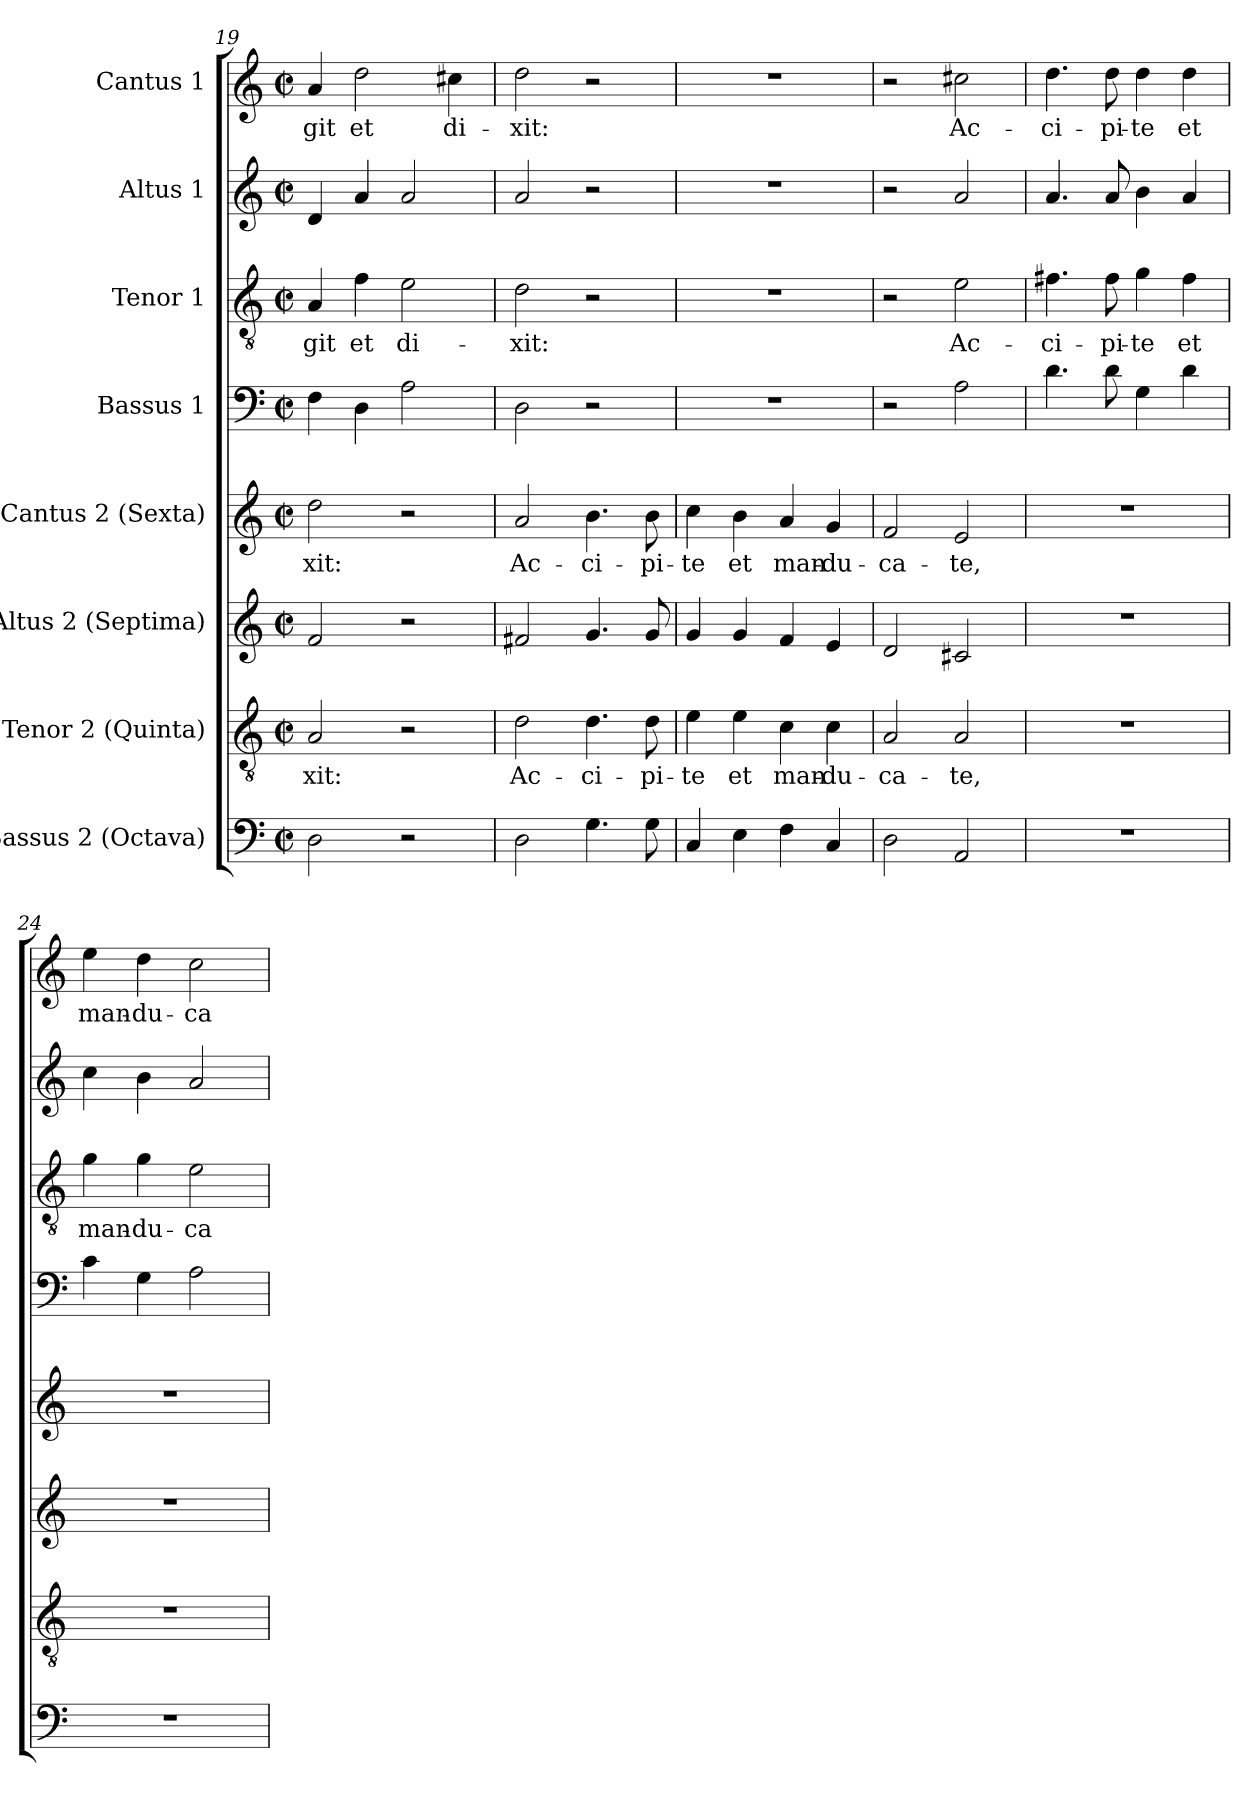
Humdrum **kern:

**kern	**kern	**text	**kern	**kern	**text	**kern	**kern	**text	**kern	**kern	**text
*part8	*part7	*part7	*part6	*part5	*part5	*part4	*part3	*part3	*part2	*part1	*part1
*staff8	*staff7	*staff7	*staff6	*staff5	*staff5	*staff4	*staff3	*staff3	*staff2	*staff1	*staff1
*I"Bassus 2 (Octava)	*I"Tenor 2 (Quinta)	*	*I"Altus 2 (Septima)	*I"Cantus 2 (Sexta)	*	*I"Bassus 1	*I"Tenor 1	*	*I"Altus 1	*I"Cantus 1	*
*clefF4	*clefGv2	*	*clefG2	*clefG2	*	*clefF4	*clefGv2	*	*clefG2	*clefG2	*
*k[]	*k[]	*	*k[]	*k[]	*	*k[]	*k[]	*	*k[]	*k[]	*
*M2/2	*M2/2	*	*M2/2	*M2/2	*	*M2/2	*M2/2	*	*M2/2	*M2/2	*
*met(c|)	*met(c|)	*	*met(c|)	*met(c|)	*	*met(c|)	*met(c|)	*	*met(c|)	*met(c|)	*
=19	=19	=19	=19	=19	=19	=19	=19	=19	=19	=19	=19
!	!	!LO:LY:b	!	!	!LO:LY:b	!	!	!LO:LY:b	!	!	!LO:LY:b
2D\	2A/	-xit:	2f/	2dd\	-xit:	4F\	4A/	-git	4d/	4a/	-git
!	!	!	!	!	!	!	!	!LO:LY:b	!	!	!LO:LY:b
.	.	.	.	.	.	4D\	4f\	et	4a/	2dd\	et
!	!	!	!	!	!	!	!	!LO:LY:b	!	!	!
2r	2r	.	2r	2r	.	2A\	2e\	di-	2a/	.	.
!	!	!	!	!	!	!	!	!	!	!	!LO:LY:b
.	.	.	.	.	.	.	.	.	.	4cc#X\	di-
=20	=20	=20	=20	=20	=20	=20	=20	=20	=20	=20	=20
!	!	!LO:LY:b	!	!	!LO:LY:b	!	!	!LO:LY:b	!	!	!LO:LY:b
2D\	2d\	Ac-	2f#X/	2a/	Ac-	2D\	2d\	-xit:	2a/	2dd\	-xit:
!	!	!LO:LY:b	!	!	!LO:LY:b	!	!	!	!	!	!
4.G\	4.d\	-ci-	4.g/	4.b\	-ci-	2r	2r	.	2r	2r	.
!	!	!LO:LY:b	!	!	!LO:LY:b	!	!	!	!	!	!
8G\	8d\	-pi-	8g/	8b\	-pi-	.	.	.	.	.	.
=21	=21	=21	=21	=21	=21	=21	=21	=21	=21	=21	=21
!	!	!LO:LY:b	!	!	!LO:LY:b	!	!	!	!	!	!
4C/	4e\	-te	4g/	4cc\	-te	1r	1r	.	1r	1r	.
!	!	!LO:LY:b	!	!	!LO:LY:b	!	!	!	!	!	!
4E\	4e\	et	4g/	4b\	et	.	.	.	.	.	.
!	!	!LO:LY:b	!	!	!LO:LY:b	!	!	!	!	!	!
4F\	4c\	man-	4f/	4a/	man-	.	.	.	.	.	.
!	!	!LO:LY:b	!	!	!LO:LY:b	!	!	!	!	!	!
4C/	4c\	-du-	4e/	4g/	-du-	.	.	.	.	.	.
!!LO:LB:g=z
=22	=22	=22	=22	=22	=22	=22	=22	=22	=22	=22	=22
!	!	!LO:LY:b	!	!	!LO:LY:b	!	!	!	!	!	!
2D\	2A/	-ca-	2d/	2f/	-ca-	2r	2r	.	2r	2r	.
!	!	!LO:LY:b	!	!	!LO:LY:b	!	!	!LO:LY:b	!	!	!LO:LY:b
2AA/	2A/	-te,	2c#X/	2e/	-te,	2A\	2e\	Ac-	2a/	2cc#X\	Ac-
=23	=23	=23	=23	=23	=23	=23	=23	=23	=23	=23	=23
!	!	!	!	!	!	!	!	!LO:LY:b	!	!	!LO:LY:b
1r	1r	.	1r	1r	.	4.d\	4.f#X\	-ci-	4.a/	4.dd\	-ci-
!	!	!	!	!	!	!	!	!LO:LY:b	!	!	!LO:LY:b
.	.	.	.	.	.	8d\	8f#\	-pi-	8a/	8dd\	-pi-
!	!	!	!	!	!	!	!	!LO:LY:b	!	!	!LO:LY:b
.	.	.	.	.	.	4G\	4g\	-te	4b\	4dd\	-te
!	!	!	!	!	!	!	!	!LO:LY:b	!	!	!LO:LY:b
.	.	.	.	.	.	4d\	4f#\	et	4a/	4dd\	et
=24	=24	=24	=24	=24	=24	=24	=24	=24	=24	=24	=24
!	!	!	!	!	!	!	!	!LO:LY:b	!	!	!LO:LY:b
1r	1r	.	1r	1r	.	4c\	4g\	man-	4cc\	4ee\	man-
!	!	!	!	!	!	!	!	!LO:LY:b	!	!	!LO:LY:b
.	.	.	.	.	.	4G\	4g\	-du-	4b\	4dd\	-du-
!	!	!	!	!	!	!	!	!LO:LY:b	!	!	!LO:LY:b
.	.	.	.	.	.	2A\	2e\	-ca-	2a/	2cc\	-ca-
=	=	=	=	=	=	=	=	=	=	=	=
*-	*-	*-	*-	*-	*-	*-	*-	*-	*-	*-	*-
